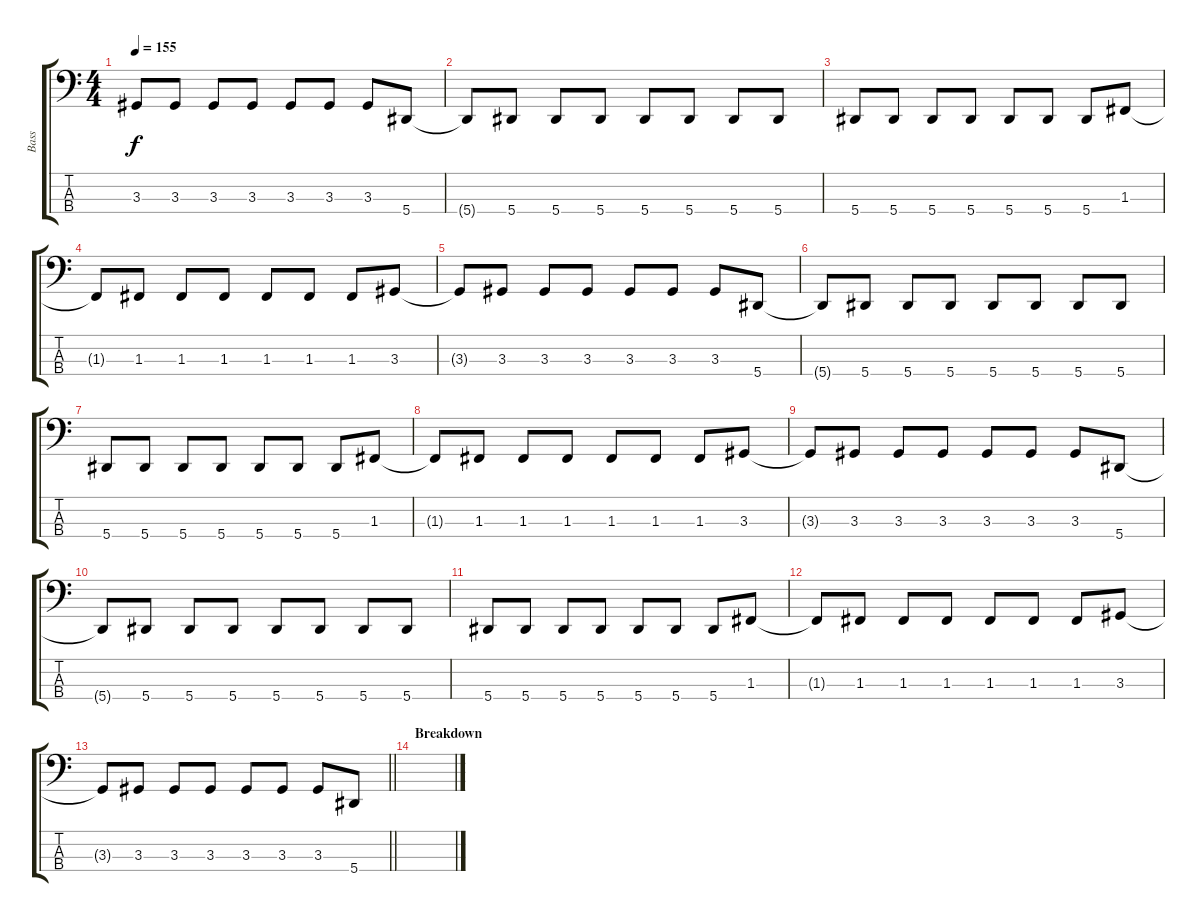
\track ("Bass" "Bass") {instrument electricbassfinger}
\staff {score tabs}
\tuning (Eb2 Bb1 F1 Bb0) {hide}
\ts (4 4)
\tempo 155
\clef f4
\ks c
3.3{t}.8{dy f} 3.3.8 3.3.8 3.3.8 3.3.8 3.3.8 3.3.8 5.4.8 |
5.4{t}.8 5.4.8 5.4.8 5.4.8 5.4.8 5.4.8 5.4.8 5.4.8 |
5.4.8 5.4.8 5.4.8 5.4.8 5.4.8 5.4.8 5.4.8 1.3.8 |
1.3{t}.8 1.3.8 1.3.8 1.3.8 1.3.8 1.3.8 1.3.8 3.3.8 |
3.3{t}.8 3.3.8 3.3.8 3.3.8 3.3.8 3.3.8 3.3.8 5.4.8 |
5.4{t}.8 5.4.8 5.4.8 5.4.8 5.4.8 5.4.8 5.4.8 5.4.8 |
5.4.8 5.4.8 5.4.8 5.4.8 5.4.8 5.4.8 5.4.8 1.3.8 |
1.3{t}.8 1.3.8 1.3.8 1.3.8 1.3.8 1.3.8 1.3.8 3.3.8 |
3.3{t}.8 3.3.8 3.3.8 3.3.8 3.3.8 3.3.8 3.3.8 5.4.8 |
5.4{t}.8 5.4.8 5.4.8 5.4.8 5.4.8 5.4.8 5.4.8 5.4.8 |
5.4.8 5.4.8 5.4.8 5.4.8 5.4.8 5.4.8 5.4.8 1.3.8 |
1.3{t}.8 1.3.8 1.3.8 1.3.8 1.3.8 1.3.8 1.3.8 3.3.8 |
\barLineRight lightlight
3.3{t}.8 3.3.8 3.3.8 3.3.8 3.3.8 3.3.8 3.3.8 5.4.8 |
\section ("" "Breakdown")
